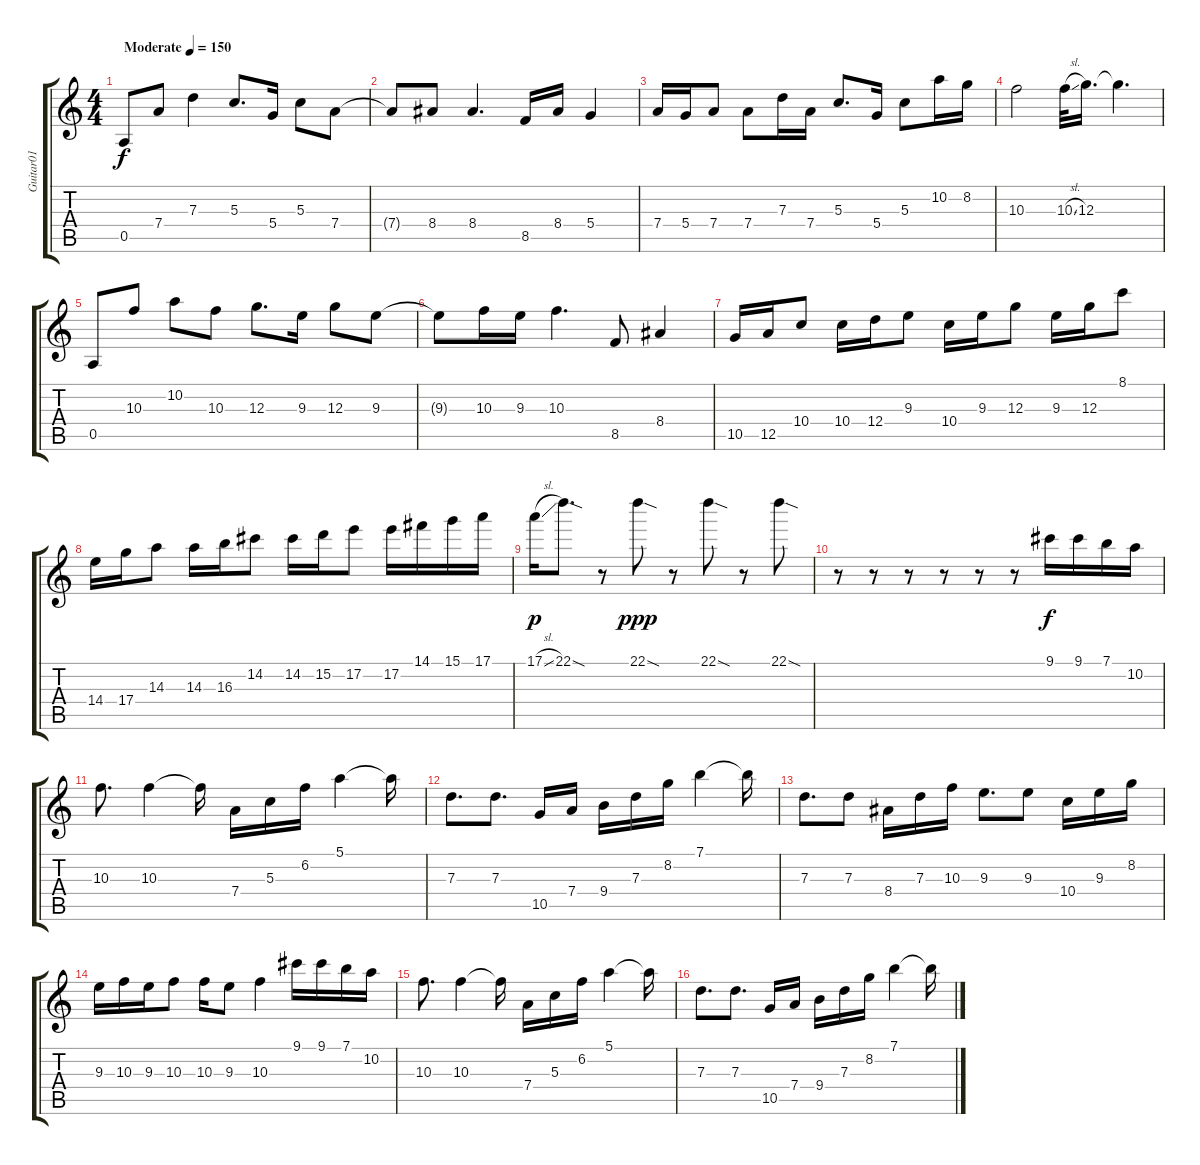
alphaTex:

\track ("Guitar01" "Guitar01") {instrument distortionguitar}
\staff {score tabs}
\tuning (E4 B3 G3 D3 A2 E2) {hide}
\ts (4 4)
\tempo (150 "Moderate")
\clef g2
\ks c
0.5.8{dy f instrument distortionguitar} 7.4.8 7.3.4 5.3.8{d} 5.4.16 5.3.8 7.4.8 |
7.4{t}.8 8.4.8 8.4.4{d} 8.5.16 8.4.16 5.4.4 |
7.4.16 5.4.16 7.4.8 7.4.8 7.3.16 7.4.16 5.3.8{d} 5.4.16 5.3.8 10.2.16 8.2.16 |
10.3.2 10.3{sl}.32 12.3.16{d} 12.3{t}.4{d} |
0.5.8 10.3.8 10.2.8 10.3.8 12.3.8{d} 9.3.16 12.3.8 9.3.8 |
9.3{t}.8 10.3.16 9.3.16 10.3.4{d} 8.5.8 8.4.4 |
10.5.16 12.5.16 10.4.8 10.4.16 12.4.16 9.3.8 10.4.16 9.3.16 12.3.8 9.3.16 12.3.16 8.1.8 |
14.4.16 17.4.16 14.3.8 14.3.16 16.3.16 14.2.8 14.2.16 15.2.16 17.2.8 17.2.16 14.1.16 15.1.16 17.1.16 |
17.1{sl}.16{dy p} 22.1{sod}.8{d} r.8 22.1{sod}.8{dy ppp} r.8 22.1{sod}.8 r.8 22.1{sod}.8 |
r.8 r.8 r.8 r.8 r.8 r.8 9.1.16{dy f} 9.1.16 7.1.16 10.2.16 |
10.3.8{d} 10.3.4 10.3{t}.16 7.4.16 5.3.16 6.2.16 5.1.4 5.1{t}.16 |
7.3.8{d} 7.3.8{d} 10.5.16 7.4.16 9.4.16 7.3.16 8.2.16 7.1.4 7.1{t}.16 |
7.3.8{d} 7.3.8 8.4.16 7.3.16 10.3.16 9.3.8{d} 9.3.8 10.4.16 9.3.16 8.2.16 |
9.3.16 10.3.16 9.3.16 10.3.8 10.3.16 9.3.8 10.3.4 9.1.16 9.1.16 7.1.16 10.2.16 |
10.3.8{d} 10.3.4 10.3{t}.16 7.4.16 5.3.16 6.2.16 5.1.4 5.1{t}.16 |
7.3.8{d} 7.3.8{d} 10.5.16 7.4.16 9.4.16 7.3.16 8.2.16 7.1.4 7.1{t}.16
